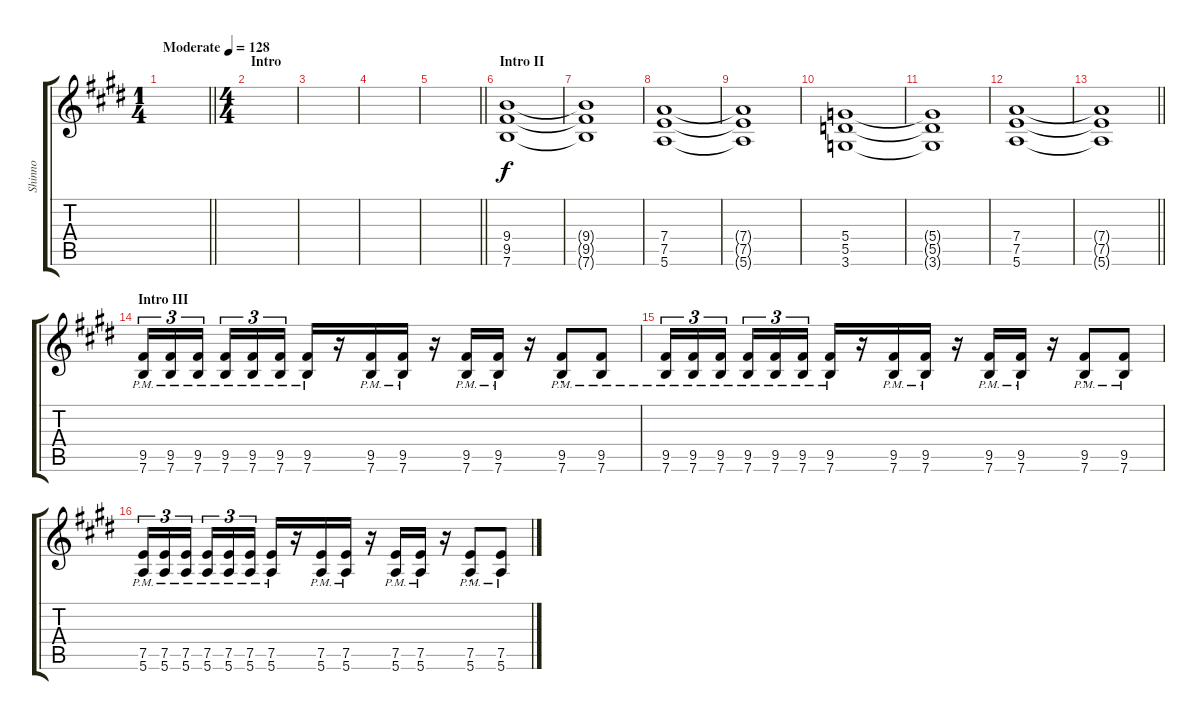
\track ("Shinno" "Shinno") {instrument overdrivenguitar}
\staff {score tabs}
\tuning (E4 B3 G3 D3 A2 E2) {hide}
\ts (1 4)
\tempo (128 "Moderate")
\clef g2
\barLineRight lightlight
\ks e
|
\ts (4 4)
\section ("" "Intro")
|
|
|
\barLineRight lightlight
|
\section ("" "Intro II")
(9.4 9.5 7.6).1 |
(9.4{t} 9.5{t} 7.6{t}).1 |
(7.4 7.5 5.6).1 |
(7.4{t} 7.5{t} 5.6{t}).1 |
(5.4 5.5 3.6).1 |
(5.4{t} 5.5{t} 3.6{t}).1 |
(7.4 7.5 5.6).1 |
\barLineRight lightlight
(7.4{t} 7.5{t} 5.6{t}).1 |
\section ("" "Intro III")
(9.5{pm} 7.6{pm}).16{tu (3 2)} (9.5{pm} 7.6{pm}).16{tu (3 2)} (9.5{pm} 7.6{pm}).16{tu (3 2) beam splitsecondary} (9.5{pm} 7.6{pm}).16{tu (3 2)} (9.5{pm} 7.6{pm}).16{tu (3 2)} (9.5{pm} 7.6{pm}).16{tu (3 2)} (9.5{pm} 7.6{pm}).16 r.16 (9.5{pm} 7.6{pm}).16 (9.5{pm} 7.6{pm}).16 r.16 (9.5{pm} 7.6{pm}).16 (9.5{pm} 7.6{pm}).16 r.16 (9.5{pm st} 7.6{pm st}).8 (9.5{pm} 7.6{pm}).8 |
(9.5{pm} 7.6{pm}).16{tu (3 2)} (9.5{pm} 7.6{pm}).16{tu (3 2)} (9.5{pm} 7.6{pm}).16{tu (3 2) beam splitsecondary} (9.5{pm} 7.6{pm}).16{tu (3 2)} (9.5{pm} 7.6{pm}).16{tu (3 2)} (9.5{pm} 7.6{pm}).16{tu (3 2)} (9.5{pm} 7.6{pm}).16 r.16 (9.5{pm} 7.6{pm}).16 (9.5{pm} 7.6{pm}).16 r.16 (9.5{pm} 7.6{pm}).16 (9.5{pm} 7.6{pm}).16 r.16 (9.5{pm st} 7.6{pm st}).8 (9.5{pm} 7.6{pm}).8 |
(7.5{pm} 5.6{pm}).16{tu (3 2)} (7.5{pm} 5.6{pm}).16{tu (3 2)} (7.5{pm} 5.6{pm}).16{tu (3 2) beam splitsecondary} (7.5{pm} 5.6{pm}).16{tu (3 2)} (7.5{pm} 5.6{pm}).16{tu (3 2)} (7.5{pm} 5.6{pm}).16{tu (3 2)} (7.5{pm} 5.6{pm}).16 r.16 (7.5{pm} 5.6{pm}).16 (7.5{pm} 5.6{pm}).16 r.16 (7.5{pm} 5.6{pm}).16 (7.5{pm} 5.6{pm}).16 r.16 (7.5{pm st} 5.6{pm st}).8 (7.5{pm} 5.6{pm}).8
